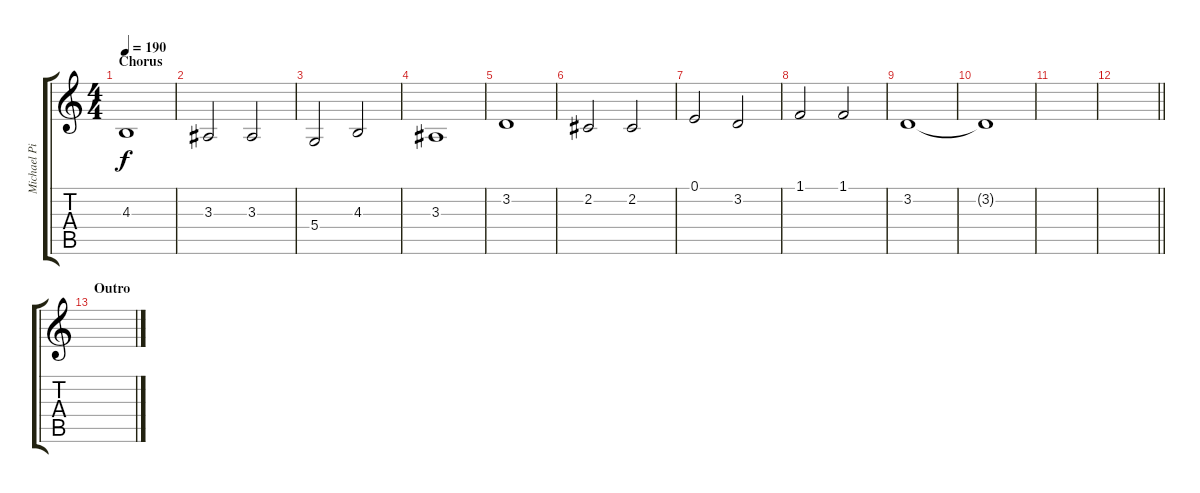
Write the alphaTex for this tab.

\track ("Michael Pinnella - Keyboard (Chior)" "Michael Pi") {instrument choiraahs}
\staff {score tabs}
\tuning (E4 B3 G3 D3 A2 E2) {hide}
\ts (4 4)
\section ("" "Chorus")
\tempo 190
\clef g2
\ks c
4.3.1{dy f} |
3.3.2 3.3.2 |
5.4.2 4.3.2 |
3.3.1 |
3.2.1 |
2.2.2 2.2.2 |
0.1.2 3.2.2 |
1.1.2 1.1.2 |
3.2.1{volume 0} |
3.2{t}.1 |
|
\barLineRight lightlight
|
\section ("" "Outro")
